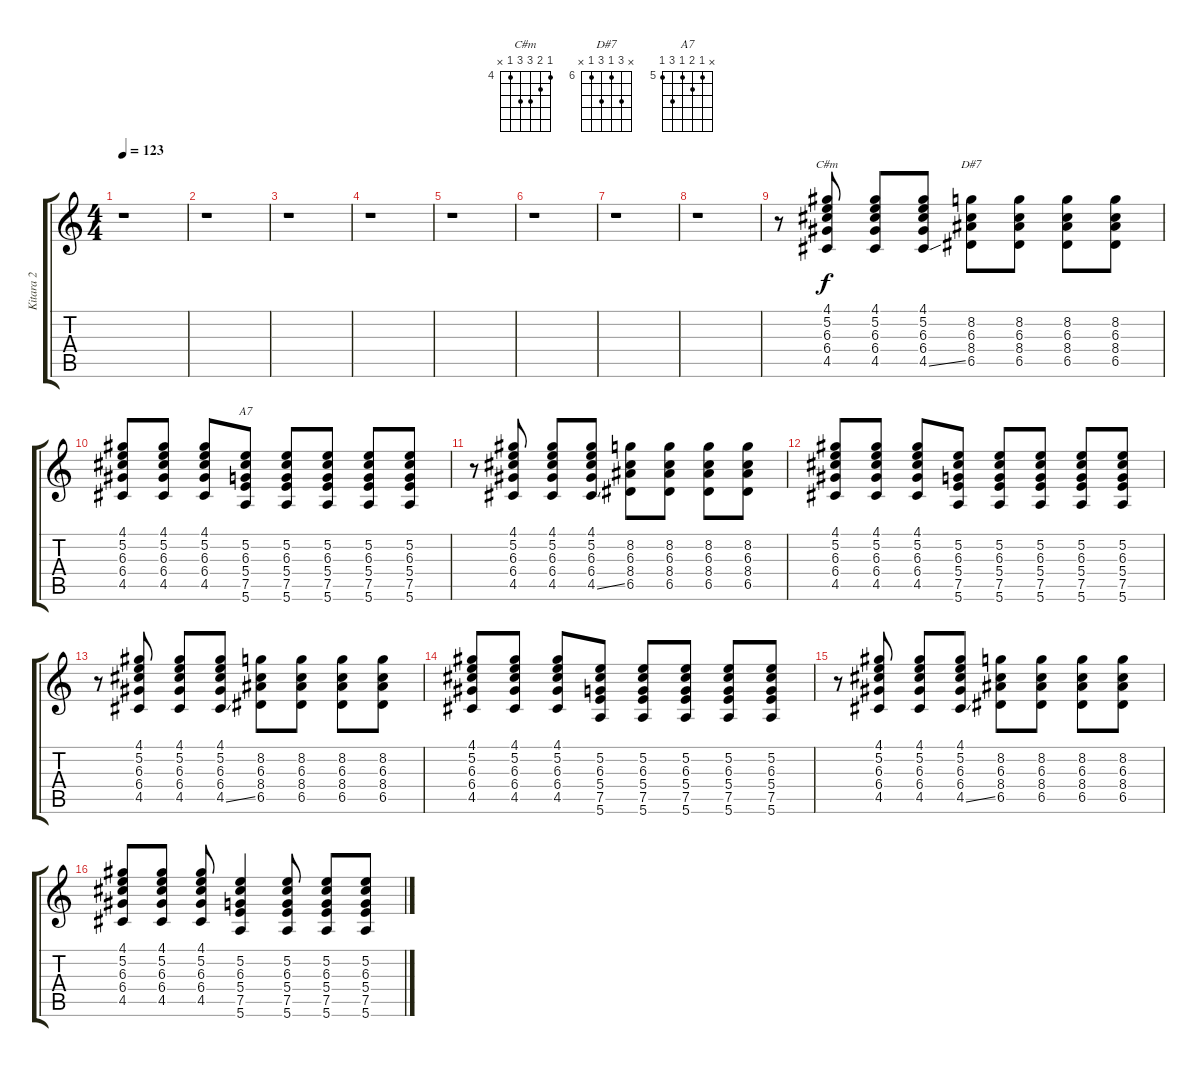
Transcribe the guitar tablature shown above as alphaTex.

\track ("Kitara 2" "Kitara 2") {instrument distortionguitar}
\staff {score tabs}
\tuning (E4 B3 G3 D3 A2 E2) {hide}
\chord ("C#m" 4 5 6 6 4 x) {firstfret 4}
\chord ("D#7" x 8 6 8 6 x) {firstfret 6}
\chord ("A7" x 5 6 5 7 5) {firstfret 5}
\ts (4 4)
\tempo 123
\clef g2
\ks c
r.1{dy f instrument distortionguitar} |
r.1 |
r.1 |
r.1 |
r.1 |
r.1 |
r.1 |
r.1 |
r.8 (4.1 5.2 6.3 6.4 4.5).8{ch "C#m"} (4.1 5.2 6.3 6.4 4.5).8 (4.1 5.2 6.3 6.4 4.5{ss}).8 (8.2 6.3 8.4 6.5).8{ch "D#7"} (8.2 6.3 8.4 6.5).8 (8.2 6.3 8.4 6.5).8 (8.2 6.3 8.4 6.5).8 |
(4.1 5.2 6.3 6.4 4.5).8 (4.1 5.2 6.3 6.4 4.5).8 (4.1 5.2 6.3 6.4 4.5).8 (5.2 6.3 5.4 7.5 5.6).8{ch "A7"} (5.2 6.3 5.4 7.5 5.6).8 (5.2 6.3 5.4 7.5 5.6).8 (5.2 6.3 5.4 7.5 5.6).8 (5.2 6.3 5.4 7.5 5.6).8 |
r.8 (4.1 5.2 6.3 6.4 4.5).8 (4.1 5.2 6.3 6.4 4.5).8 (4.1 5.2 6.3 6.4 4.5{ss}).8 (8.2 6.3 8.4 6.5).8 (8.2 6.3 8.4 6.5).8 (8.2 6.3 8.4 6.5).8 (8.2 6.3 8.4 6.5).8 |
(4.1 5.2 6.3 6.4 4.5).8 (4.1 5.2 6.3 6.4 4.5).8 (4.1 5.2 6.3 6.4 4.5).8 (5.2 6.3 5.4 7.5 5.6).8 (5.2 6.3 5.4 7.5 5.6).8 (5.2 6.3 5.4 7.5 5.6).8 (5.2 6.3 5.4 7.5 5.6).8 (5.2 6.3 5.4 7.5 5.6).8 |
r.8 (4.1 5.2 6.3 6.4 4.5).8 (4.1 5.2 6.3 6.4 4.5).8 (4.1 5.2 6.3 6.4 4.5{ss}).8 (8.2 6.3 8.4 6.5).8 (8.2 6.3 8.4 6.5).8 (8.2 6.3 8.4 6.5).8 (8.2 6.3 8.4 6.5).8 |
(4.1 5.2 6.3 6.4 4.5).8 (4.1 5.2 6.3 6.4 4.5).8 (4.1 5.2 6.3 6.4 4.5).8 (5.2 6.3 5.4 7.5 5.6).8 (5.2 6.3 5.4 7.5 5.6).8 (5.2 6.3 5.4 7.5 5.6).8 (5.2 6.3 5.4 7.5 5.6).8 (5.2 6.3 5.4 7.5 5.6).8 |
r.8 (4.1 5.2 6.3 6.4 4.5).8 (4.1 5.2 6.3 6.4 4.5).8 (4.1 5.2 6.3 6.4 4.5{ss}).8 (8.2 6.3 8.4 6.5).8 (8.2 6.3 8.4 6.5).8 (8.2 6.3 8.4 6.5).8 (8.2 6.3 8.4 6.5).8 |
(4.1 5.2 6.3 6.4 4.5).8 (4.1 5.2 6.3 6.4 4.5).8 (4.1 5.2 6.3 6.4 4.5).8 (5.2 6.3 5.4 7.5 5.6).4 (5.2 6.3 5.4 7.5 5.6).8 (5.2 6.3 5.4 7.5 5.6).8 (5.2 6.3 5.4 7.5 5.6).8
